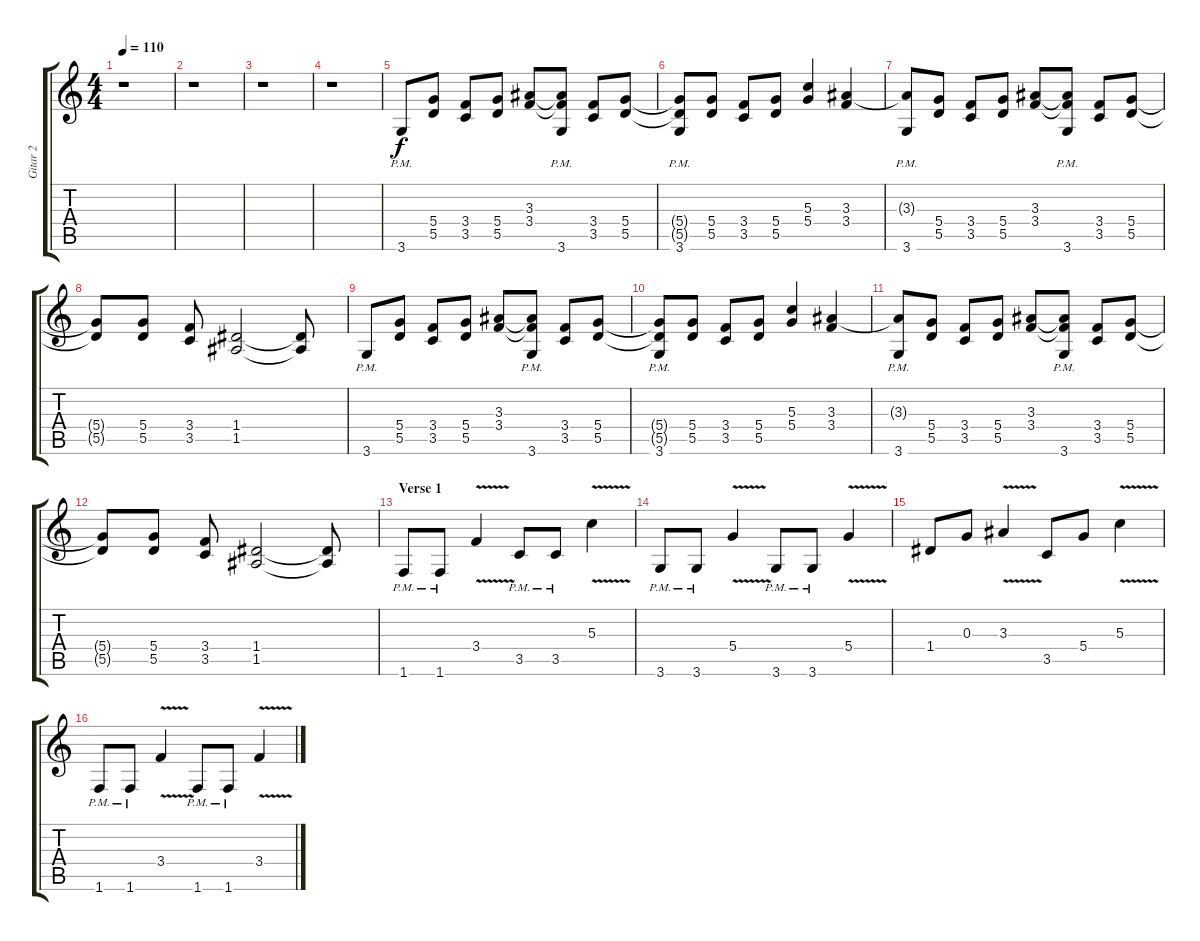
\track ("Gitar 2" "Gitar 2") {instrument overdrivenguitar}
\staff {score tabs}
\tuning (E4 B3 G3 D3 A2 E2) {hide}
\ts (4 4)
\tempo 110
\clef g2
\ks c
r.1{dy f instrument overdrivenguitar} |
r.1 |
r.1 |
r.1 |
3.6{pm}.8 (5.4 5.5).8 (3.4 3.5).8 (5.4 5.5).8 (3.3 3.4).8 (3.3{t} 3.4{t} 3.6{pm}).8 (3.4 3.5).8 (5.4 5.5).8 |
(5.4{t} 5.5{t} 3.6{pm}).8 (5.4 5.5).8 (3.4 3.5).8 (5.4 5.5).8 (5.3 5.4).4 (3.3 3.4).4 |
(3.3{t} 3.6{pm}).8 (5.4 5.5).8 (3.4 3.5).8 (5.4 5.5).8 (3.3 3.4).8 (3.3{t} 3.4{t} 3.6{pm}).8 (3.4 3.5).8 (5.4 5.5).8 |
(5.4{t} 5.5{t}).8 (5.4 5.5).8 (3.4 3.5).8 (1.4 1.5).2 (1.4{t} 1.5{t}).8 |
3.6{pm}.8 (5.4 5.5).8 (3.4 3.5).8 (5.4 5.5).8 (3.3 3.4).8 (3.3{t} 3.4{t} 3.6{pm}).8 (3.4 3.5).8 (5.4 5.5).8 |
(5.4{t} 5.5{t} 3.6{pm}).8 (5.4 5.5).8 (3.4 3.5).8 (5.4 5.5).8 (5.3 5.4).4 (3.3 3.4).4 |
(3.3{t} 3.6{pm}).8 (5.4 5.5).8 (3.4 3.5).8 (5.4 5.5).8 (3.3 3.4).8 (3.3{t} 3.4{t} 3.6{pm}).8 (3.4 3.5).8 (5.4 5.5).8 |
(5.4{t} 5.5{t}).8 (5.4 5.5).8 (3.4 3.5).8 (1.4 1.5).2 (1.4{t} 1.5{t}).8 |
\section ("" "Verse 1")
1.6{pm}.8 1.6{pm}.8 3.4{v}.4 3.5{pm}.8 3.5{pm}.8 5.3{v}.4 |
3.6{pm}.8 3.6{pm}.8 5.4{v}.4 3.6{pm}.8 3.6{pm}.8 5.4{v}.4 |
1.4.8 0.3.8 3.3{v}.4 3.5.8 5.4.8 5.3{v}.4 |
1.6{pm}.8 1.6{pm}.8 3.4{v}.4 1.6{pm}.8 1.6{pm}.8 3.4{v}.4
